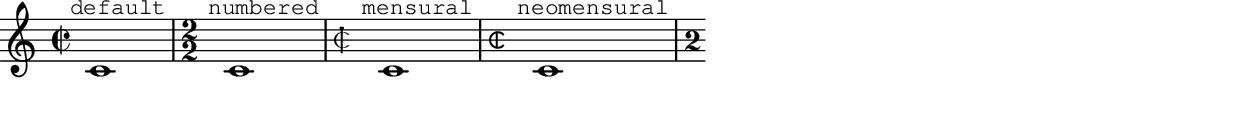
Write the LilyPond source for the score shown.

%% Generated by lilypond-book
%% Options: [exampleindent=10.16\mm,indent=0\mm,line-width=160\mm,quote,ragged-right]
\include "lilypond-book-preamble.ly"


% ****************************************************************
% Start cut-&-pastable-section
% ****************************************************************

#(ly:set-option 'eps-box-padding 3.000000)



\paper {
  indent = 0\mm
  line-width = 160\mm
  % offset the left padding, also add 1mm as lilypond creates cropped
  % images with a little space on the right
  line-width = #(- line-width (* mm  3.000000) (* mm 1))
  line-width = 160\mm - 2.0 * 10.16\mm
  % offset the left padding, also add 1mm as lilypond creates cropped
  % images with a little space on the right
  line-width = #(- line-width (* mm  3.000000) (* mm 1))
  ragged-right = ##t
}

\layout {
  
}




% ****************************************************************
% ly snippet:
% ****************************************************************
\sourcefileline 546
\relative c' {
  \textLengthOn

  \time 2/2
  c1^\markup { \hspace #-2.0 \typewriter default }

  \override Staff.TimeSignature.style = #'numbered
  \time 2/2
  c1^\markup { \hspace #-2.0 \typewriter numbered }

  \override Staff.TimeSignature.style = #'mensural
  \time 2/2
  c1^\markup { \hspace #-2.0 \typewriter mensural }

  \override Staff.TimeSignature.style = #'neomensural
  \time 2/2
  c1^\markup { \hspace #-2.0 \typewriter neomensural }
  \override Staff.TimeSignature.style = #'single-digit
  \time 2/2
  c1^\markup { \hspace #-2.0 \typewriter single-digit }
}



% ****************************************************************
% end ly snippet
% ****************************************************************
